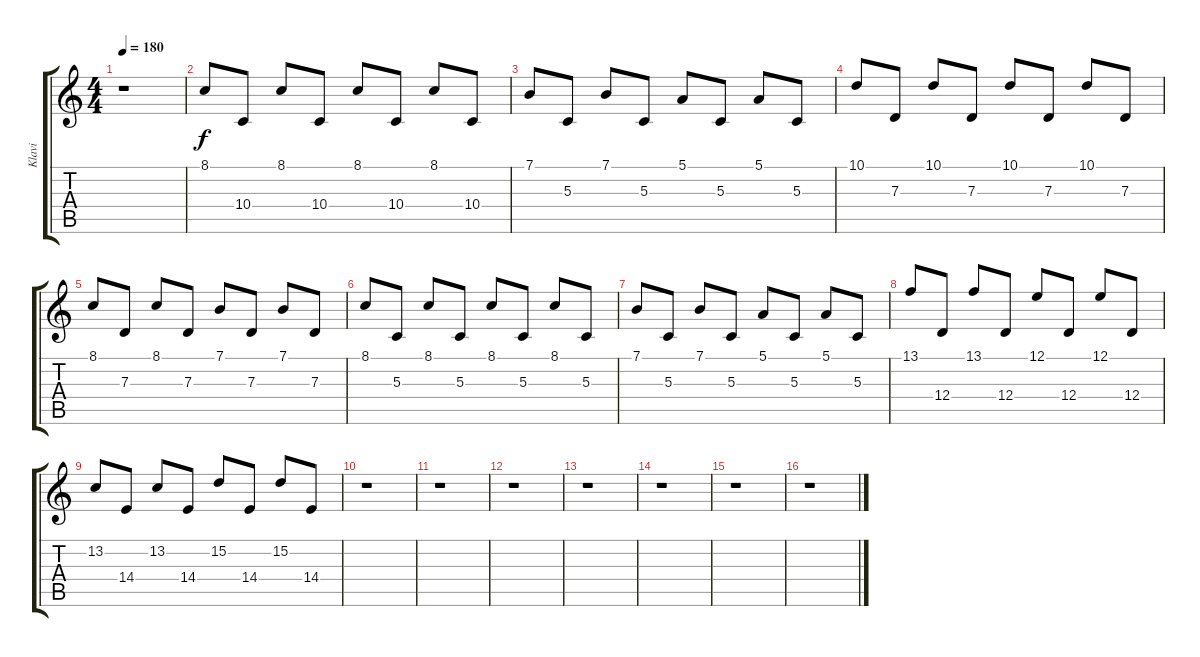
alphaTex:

\track ("Klavi" "Klavi") {instrument pad3polysynth}
\staff {score tabs}
\tuning (E4 B3 G3 D3 A2 E2) {hide}
\ts (4 4)
\tempo 180
\clef g2
\ks c
r.1{dy f} |
8.1.8 10.4.8 8.1.8 10.4.8 8.1.8 10.4.8 8.1.8 10.4.8 |
7.1.8 5.3.8 7.1.8 5.3.8 5.1.8 5.3.8 5.1.8 5.3.8 |
10.1.8 7.3.8 10.1.8 7.3.8 10.1.8 7.3.8 10.1.8 7.3.8 |
8.1.8 7.3.8 8.1.8 7.3.8 7.1.8 7.3.8 7.1.8 7.3.8 |
8.1.8 5.3.8 8.1.8 5.3.8 8.1.8 5.3.8 8.1.8 5.3.8 |
7.1.8 5.3.8 7.1.8 5.3.8 5.1.8 5.3.8 5.1.8 5.3.8 |
13.1.8 12.4.8 13.1.8 12.4.8 12.1.8 12.4.8 12.1.8 12.4.8 |
13.2.8 14.4.8 13.2.8 14.4.8 15.2.8 14.4.8 15.2.8 14.4.8 |
r.1 |
r.1 |
r.1 |
r.1 |
r.1 |
r.1 |
r.1
